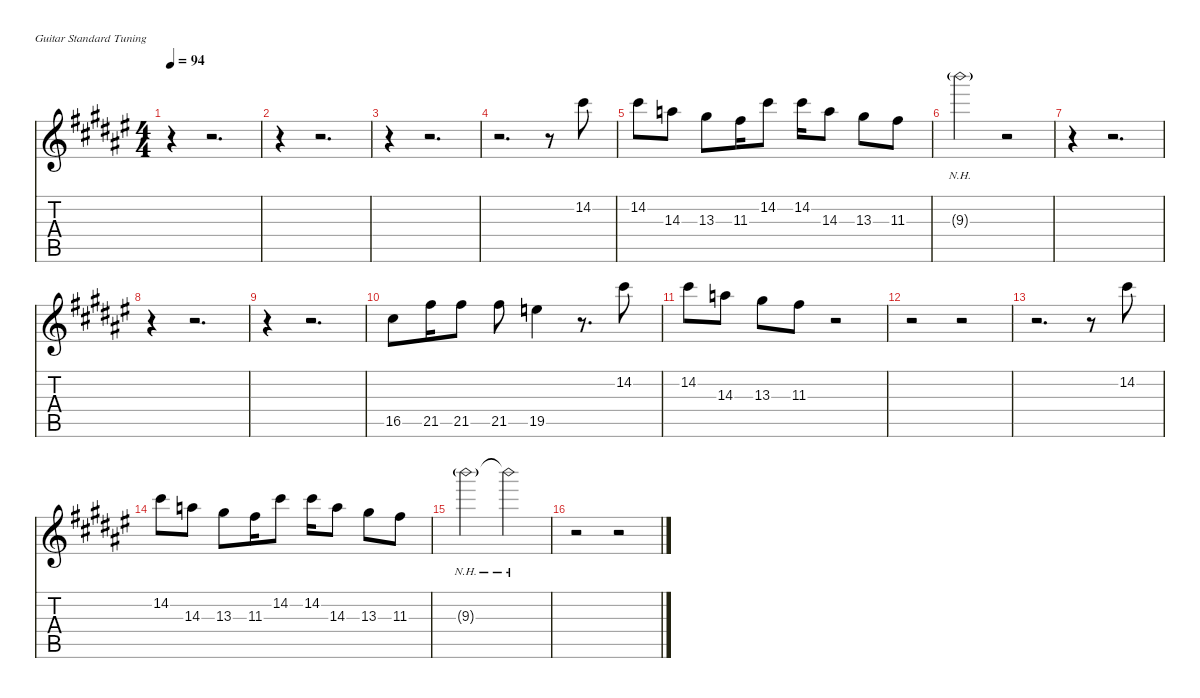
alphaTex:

\defaultSystemsLayout 4
\hideDynamics
\bracketExtendMode nobrackets
\singleTrackTrackNamePolicy hidden
\multiTrackTrackNamePolicy hidden
\otherSystemsTrackNameOrientation horizontal
\track ("Johnny Marr (Solo)" "od.guit.") {instrument overdrivenguitar}
\staff {score tabs}
\tuning (E4 B3 G3 D3 A2 E2)
\ts (4 4)
\tempo 94
\clef g2
\ks f#
r.4{dy mf beam Down} r.2{d beam Down} |
r.4{beam Down} r.2{d beam Down} |
r.4{beam Down} r.2{d beam Down} |
r.2{d beam Down} r.8{beam Down} 14.2{acc #}.8{dy f beam Down} |
14.2{acc #}.8{beam Down} 14.3{acc forcenatural}.8{beam Down} 13.3{acc #}.8{beam Down} 11.3{acc #}.16{beam Down} 14.2{acc #}.8{beam Down} 14.2{acc #}.16{beam Down} 14.3{acc forcenatural}.8{beam Down} 13.3{acc #}.8{beam Down} 11.3{acc #}.8{beam Down} |
9.3{nh g acc forcenatural}.2{dy mf beam Down} r.2{beam Down} |
r.4{beam Down} r.2{d beam Down} |
r.4{beam Down} r.2{d beam Down} |
r.4{beam Down} r.2{d beam Down} |
16.5{acc #}.8{dy f beam Down} 21.5{acc #}.16{beam Down} 21.5{acc #}.8{beam Down} 21.5{acc #}.8{beam Down} 19.5{acc forcenatural}.4{beam Down} r.8{d beam Down} 14.2{acc #}.8{beam Down} |
14.2{acc #}.8{beam Down} 14.3{acc forcenatural}.8{beam Down} 13.3{acc #}.8{beam Down} 11.3{acc #}.8{beam Down} r.2{beam Down} |
r.2{beam Down} r.2{beam Down} |
r.2{d beam Down} r.8{beam Down} 14.2{acc #}.8{beam Down} |
14.2{acc #}.8{beam Down} 14.3{acc forcenatural}.8{beam Down} 13.3{acc #}.8{beam Down} 11.3{acc #}.16{beam Down} 14.2{acc #}.8{beam Down} 14.2{acc #}.16{beam Down} 14.3{acc forcenatural}.8{beam Down} 13.3{acc #}.8{beam Down} 11.3{acc #}.8{beam Down} |
9.3{nh g acc forcenatural}.2{dy mf beam Down} 9.3{nh t acc forcenatural}.2{dy f beam Down} |
r.2{beam Down} r.2{beam Down}
